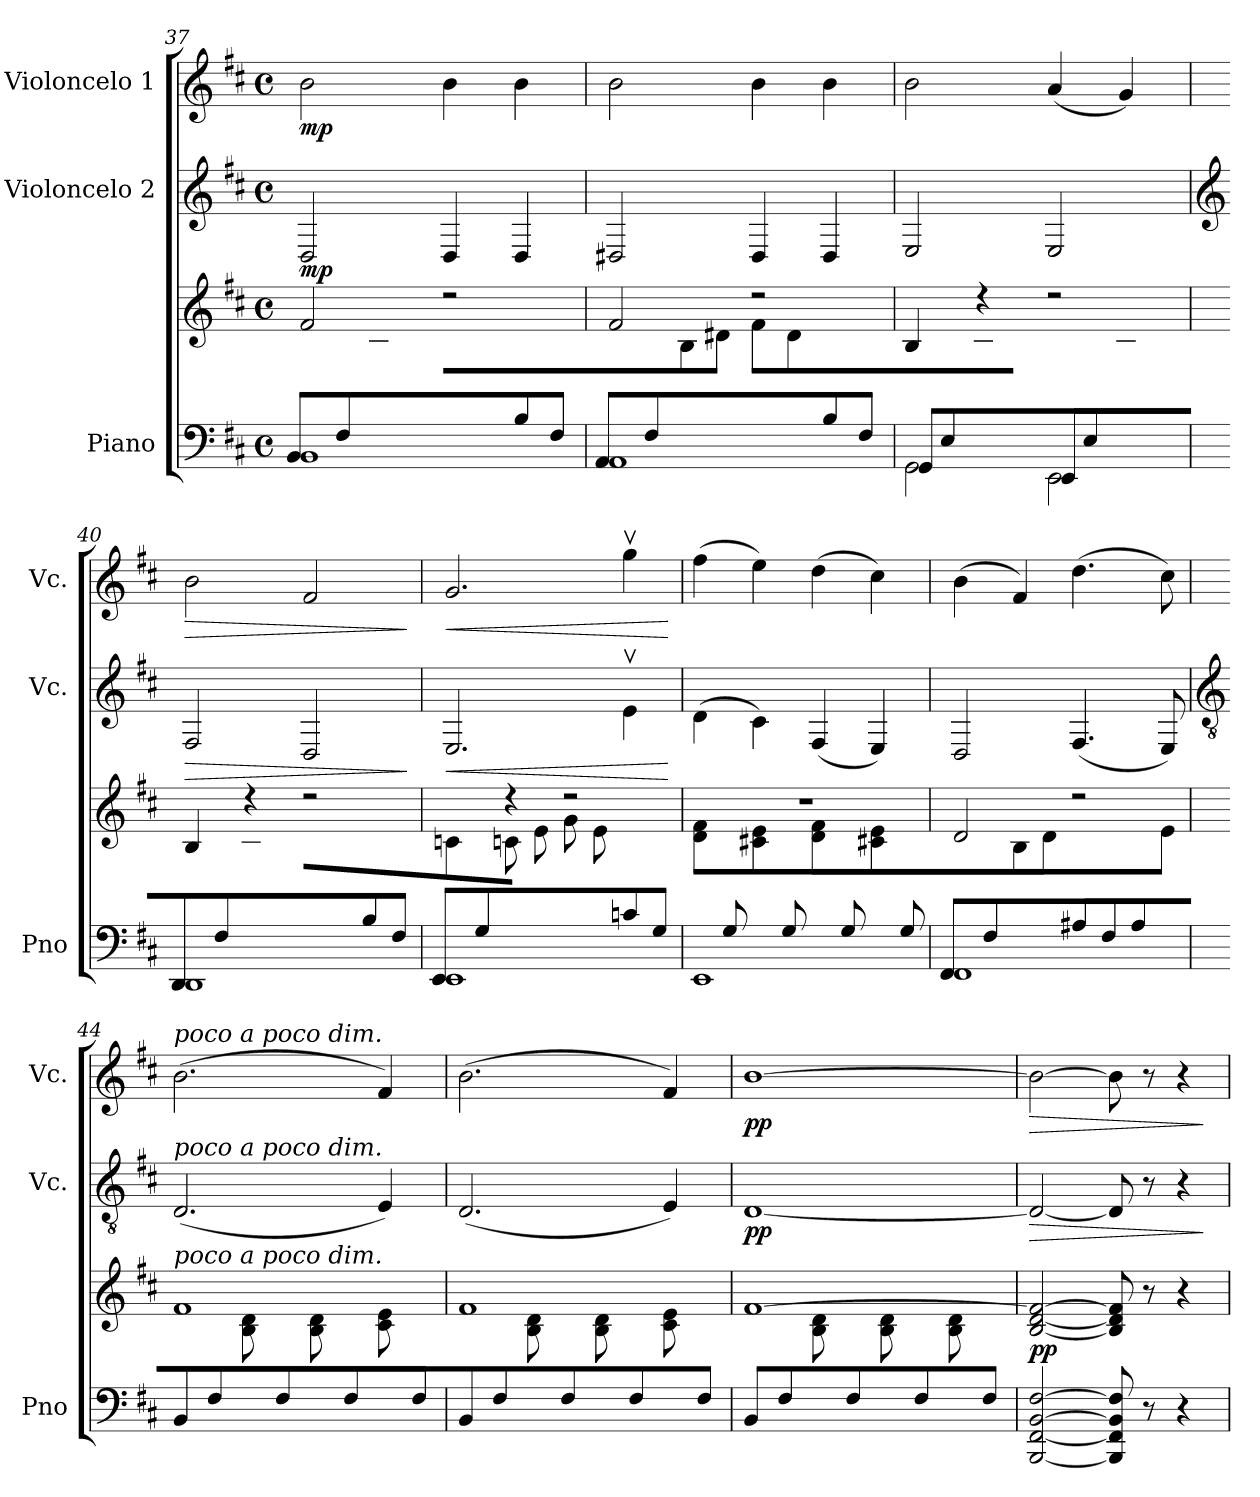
**kern	**kern	**dynam	**kern	**dynam	**kern	**dynam
*part3	*part3	*part3	*part2	*part2	*part1	*part1
*staff4	*staff3	*staff3/4	*staff2	*staff2	*staff1	*staff1
*I"Piano	*	*	*I"Violoncelo 2	*	*I"Violoncelo 1	*
*I'Pno	*	*	*I'Vc.	*	*I'Vc.	*
*clefF4	*clefG2	*	*clefG2	*	*clefG2	*
*k[f#c#]	*k[f#c#]	*	*k[f#c#]	*	*k[f#c#]	*
*M4/4	*M4/4	*	*M4/4	*	*M4/4	*
*met(c)	*met(c)	*	*met(c)	*	*met(c)	*
=37	=37	=37	=37	=37	=37	=37
*^	*^	*	*	*	*	*
*	*^	*	*	*	*	*	*	*
!	!	!	!	!	!	!	!LO:DY:b	!	!LO:DY:b
1rbyy	1BB	8BB/L	2f#/	4ryy	.	2D/	mp	2b\	mp
.	.	8F#/	.	.	.	.	.	.	.
.	.	2ryy	.	8B\	.	.	.	.	.
.	.	.	.	8d\J	.	.	.	.	.
.	.	.	2r	8f#\L	.	4D/	.	4b\	.
.	.	.	.	8d\	.	.	.	.	.
.	.	8B/	.	4ryy	.	4D/	.	4b\	.
.	.	8F#/J	.	.	.	.	.	.	.
=38	=38	=38	=38	=38	=38	=38	=38	=38	=38
1rbyy	1AA	8AA/L	2f#/	4ryy	.	2D#X/	.	2b\	.
.	.	8F#/	.	.	.	.	.	.	.
.	.	2ryy	.	8B\	.	.	.	.	.
.	.	.	.	8d#X\J	.	.	.	.	.
.	.	.	2r	8f#\L	.	4D#/	.	4b\	.
.	.	.	.	8d#\	.	.	.	.	.
.	.	8B/	.	4ryy	.	4D#/	.	4b\	.
.	.	8F#/J	.	.	.	.	.	.	.
=39	=39	=39	=39	=39	=39	=39	=39	=39	=39
1rbyy	2GG\	8GG/L	4B/	4ryy	.	2E/	.	2b\	.
.	.	8E/	.	.	.	.	.	.	.
.	.	4ryy	4r	8B\	.	.	.	.	.
.	.	.	.	8e\J	.	.	.	.	.
.	2EE\	8EE/L	2r	4ryy	.	2E/	.	(4a/	.
.	.	8E/	.	.	.	.	.	.	.
.	.	4ryy	.	8B\	.	.	.	4g/)	.
.	.	.	.	8e\J	.	.	.	.	.
!!LO:PB:g=z
=40	=40	=40	=40	=40	=40	=40	=40	=40	=40
*	*	*	*	*	*	*clefG2	*	*	*
!	!	!	!	!	!	!	!LO:HP:b	!	!LO:HP:b
1rbyy	1DD	8DD/L	4B/	4ryy	.	2F#/	>	2b\	>
.	.	8F#/	.	.	.	.	.	.	.
.	.	2ryy	4r	8B\	.	.	.	.	.
.	.	.	.	8d\J	.	.	.	.	.
.	.	.	2r	8f#\L	.	2D/	.	2f#/	.
.	.	.	.	8d\	.	.	.	.	.
.	.	8B/	.	4ryy	.	.	.	.	.
.	.	8F#/J	.	.	.	.	.	.	.
*v	*v	*v	*	*	*	*	*	*	*
*	*v	*v	*	*	*	*	*
.	.	.	.	]	.	]
=41	=41	=41	=41	=41	=41	=41
*^	*^	*	*	*	*	*
*	*^	*	*	*	*	*	*	*
!	!	!	!	!	!	!	!LO:HP:b	!	!LO:HP:b
1rbyy	1EE	8EE/L	4cn/	4ryy	.	2.E/	<	2.g/	<
.	.	8G/	.	.	.	.	.	.	.
.	.	2ryy	4r	8cn\	.	.	.	.	.
.	.	.	.	8e\J	.	.	.	.	.
.	.	.	2r	8g\L	.	.	.	.	.
.	.	.	.	8e\	.	.	.	.	.
.	.	8c/	.	4ryy	.	4ev\	.	4ggv\	.
.	.	8G/J	.	.	.	.	.	.	.
*v	*v	*v	*	*	*	*	*	*	*
*	*v	*v	*	*	*	*	*
.	.	.	.	[	.	[
=42	=42	=42	=42	=42	=42	=42
*^	*^	*	*	*	*	*
*	*^	*	*	*	*	*	*	*
1rbyy	1EE	8ryy	1r	8d\ 8f#\L	.	(4d\	.	(4ff#\	.
.	.	8G/	.	8ryy	.	.	.	.	.
.	.	8ryy	.	8c#X\ 8e\	.	4c#\)	.	4ee\)	.
.	.	8G/J	.	8ryy	.	.	.	.	.
.	.	8ryy	.	8d\ 8f#\L	.	(4F#/	.	(4dd\	.
.	.	8G/	.	8ryy	.	.	.	.	.
.	.	8ryy	.	8c#X\ 8e\	.	4E/)	.	4cc#\)	.
.	.	8G/J	.	8ryy	.	.	.	.	.
=43	=43	=43	=43	=43	=43	=43	=43	=43	=43
1rbyy	1FF#	8FF#/L	2d/	4ryy	.	2D/	.	(4b\	.
.	.	8F#/	.	.	.	.	.	.	.
.	.	4ryy	.	8B\	.	.	.	4f#/)	.
.	.	.	.	8d\J	.	.	.	.	.
.	.	8A#X/L	2r	4.ryy	.	(4.F#/	.	(4.dd\	.
.	.	8F#/	.	.	.	.	.	.	.
.	.	8A#/	.	.	.	.	.	.	.
.	.	8ryy	.	8e\J	.	8E/)	.	8cc#\)	.
*v	*v	*v	*	*	*	*	*	*	*
!!LO:LB:g=z
=44	=44	=44	=44	=44	=44	=44	=44
*	*	*	*	*clefGv2	*	*	*
*^	*	*	*	*	*	*	*
*	*^	*	*	*	*	*	*	*
!	!	!	!	!	!	!	!	!LO:TX:a:i:t=poco a poco dim.	!
!	!	!	!	!	!	!LO:TX:a:i:t=poco a poco dim.	!	!	!
!	!	!	!LO:TX:a:i:t=poco a poco dim.	!	!	!	!	!	!
*v	*v	*v	*	*	*	*	*	*	*
8BB/L	1f#	4ryy	.	(2.D/	.	(2.b\	.
8F#/	.	.	.	.	.	.	.
8ryy	.	8B\ 8d\	.	.	.	.	.
8F#/J	.	8ryy	.	.	.	.	.
8ryy	.	8B\ 8d\L	.	.	.	.	.
8F#/	.	8ryy	.	.	.	.	.
8ryy	.	8c#\ 8e\	.	4E/)	.	4f#/)	.
8F#/J	.	8ryy	.	.	.	.	.
=45	=45	=45	=45	=45	=45	=45	=45
8BB/L	1f#	4ryy	.	(2.D/	.	(2.b\	.
8F#/	.	.	.	.	.	.	.
8ryy	.	8B\ 8d\	.	.	.	.	.
8F#/J	.	8ryy	.	.	.	.	.
8ryy	.	8B\ 8d\L	.	.	.	.	.
8F#/	.	8ryy	.	.	.	.	.
8ryy	.	8c#\ 8e\	.	4E/)	.	4f#/)	.
8F#/J	.	8ryy	.	.	.	.	.
=46	=46	=46	=46	=46	=46	=46	=46
!	!	!	!	!	!LO:DY:b	!	!LO:DY:b
8BB/L	[1f#	4ryy	.	[1D	pp	[1b	pp
8F#/	.	.	.	.	.	.	.
8ryy	.	8B\ 8d\	.	.	.	.	.
8F#/J	.	8ryy	.	.	.	.	.
8ryy	.	8B\ 8d\L	.	.	.	.	.
8F#/	.	8ryy	.	.	.	.	.
8ryy	.	8B\ 8d\	.	.	.	.	.
8F#/J	.	8ryy	.	.	.	.	.
=47	=47	=47	=47	=47	=47	=47	=47
!	!	!	!LO:DY:a=2	!	!LO:HP:b	!	!LO:HP:b
*	*v	*v	*	*	*	*	*
[2BBB/ [2FF#/ [2BB/ [2F#/	[2B/ [2d/ 2f#/_	pp	2D/_	>	2b\_	>
8BBB/] 8FF#/] 8BB/] 8F#/]	8B/] 8d/] 8f#/]	.	8D/]	.	8b\]	.
8r	8r	.	8r	.	8r	.
4r	4r	.	4r	.	4r	.
.	.	.	.	]	.	]
=	=	=	=	=	=	=
*-	*-	*-	*-	*-	*-	*-
